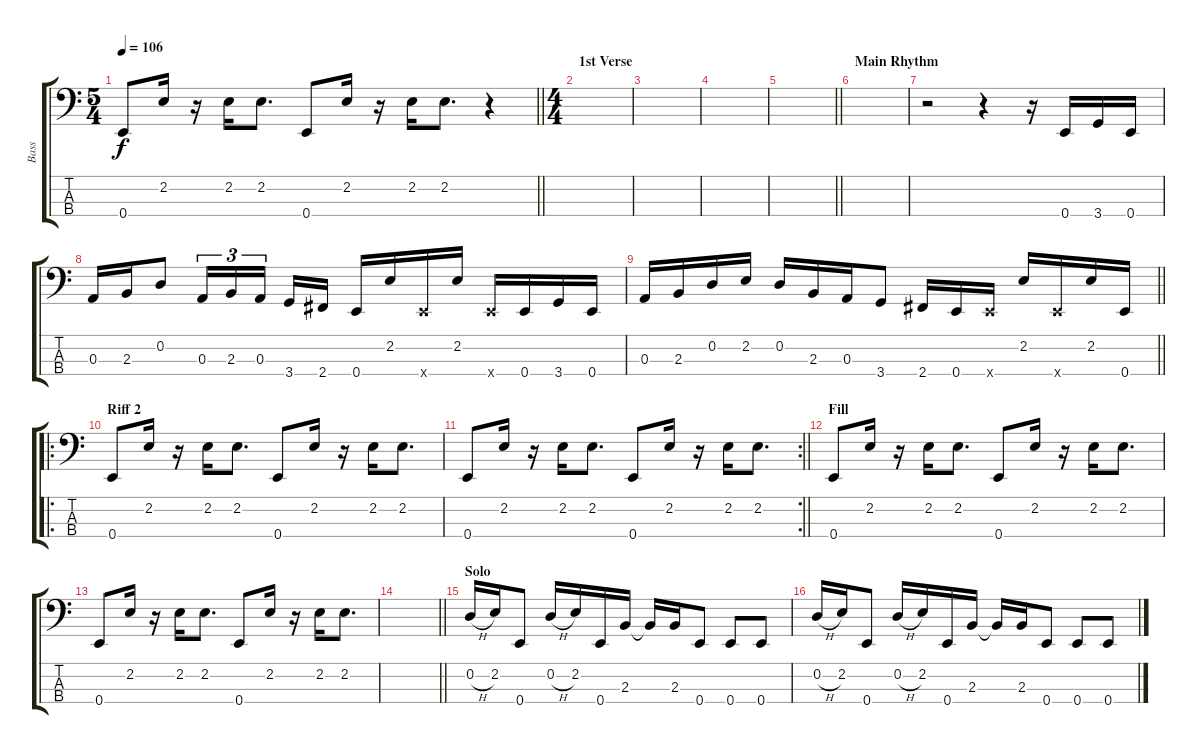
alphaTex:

\track ("Bass" "Bass") {instrument electricbassfinger}
\staff {score tabs}
\tuning (G2 D2 A1 E1) {hide}
\ts (5 4)
\tempo 106
\clef f4
\barLineRight lightlight
\ks c
0.4.8{dy f} 2.2.16 r.16 2.2.16 2.2.8{d} 0.4.8 2.2.16 r.16 2.2.16 2.2.8{d} r.4 |
\ts (4 4)
\section ("" "1st Verse")
|
|
|
\barLineRight lightlight
|
\section ("" "Main Rhythm")
|
r.2 r.4 r.16 0.4.16 3.4.16 0.4.16 |
0.3.16 2.3.16 0.2.8 0.3.16{tu (3 2)} 2.3.16{tu (3 2)} 0.3.16{tu (3 2) beam splitsecondary} 3.4.16 2.4.16 0.4.16 2.2.16 0.4{x}.16 2.2.16 0.4{x}.16 0.4.16 3.4.16 0.4.16 |
\barLineRight lightlight
0.3.16 2.3.16 0.2.16 2.2.16 0.2.16 2.3.16 0.3.16 3.4.8 2.4.16 0.4.16 0.4{x}.16 2.2.16 0.4{x}.16 2.2.16 0.4.16 |
\ro
\section ("" "Riff 2")
0.4.8 2.2.16 r.16 2.2.16 2.2.8{d} 0.4.8 2.2.16 r.16 2.2.16 2.2.8{d} |
\rc 2
\barLineRight lightlight
0.4.8 2.2.16 r.16 2.2.16 2.2.8{d} 0.4.8 2.2.16 r.16 2.2.16 2.2.8{d} |
\section ("" "Fill")
0.4.8 2.2.16 r.16 2.2.16 2.2.8{d} 0.4.8 2.2.16 r.16 2.2.16 2.2.8{d} |
0.4.8 2.2.16 r.16 2.2.16 2.2.8{d} 0.4.8 2.2.16 r.16 2.2.16 2.2.8{d} |
\barLineRight lightlight
|
\section ("" "Solo")
0.2{h}.16 2.2.16 0.4.8 0.2{h}.16 2.2.16 0.4.16 2.3.16 2.3{t}.16 2.3.16 0.4.8 0.4.8 0.4.8 |
0.2{h}.16 2.2.16 0.4.8 0.2{h}.16 2.2.16 0.4.16 2.3.16 2.3{t}.16 2.3.16 0.4.8 0.4.8 0.4.8
